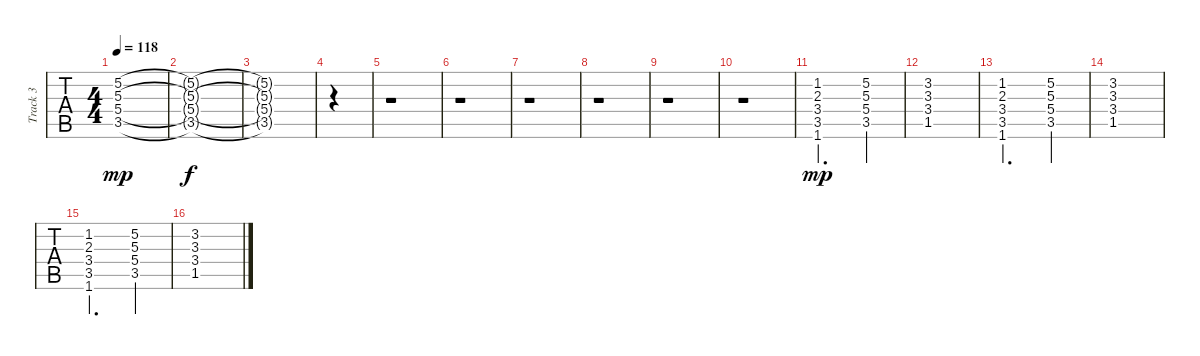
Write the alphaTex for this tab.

\track ("Track 3" "Track 3") {instrument distortionguitar}
\staff {tabs}
\tuning (E4 B3 G3 D3 A2 E2) {hide}
\ts (4 4)
\tempo 118
\clef g2
\ks c
(5.2 5.3 5.4 3.5).1{dy mp volume 0} |
(5.2{t} 5.3{t} 5.4{t} 3.5{t}).1{dy f} |
(5.2{t} 5.3{t} 5.4{t} 3.5{t}).1 |
|
r.1 |
r.1 |
r.1 |
r.1 |
r.1 |
r.1 |
(1.2 2.3 3.4 3.5 1.6).2{d dy mp volume 14} (5.2 5.3 5.4 3.5).4 |
(3.2 3.3 3.4 1.5).1 |
(1.2 2.3 3.4 3.5 1.6).2{d} (5.2 5.3 5.4 3.5).4 |
(3.2 3.3 3.4 1.5).1 |
(1.2 2.3 3.4 3.5 1.6).2{d} (5.2 5.3 5.4 3.5).4 |
(3.2 3.3 3.4 1.5).1
